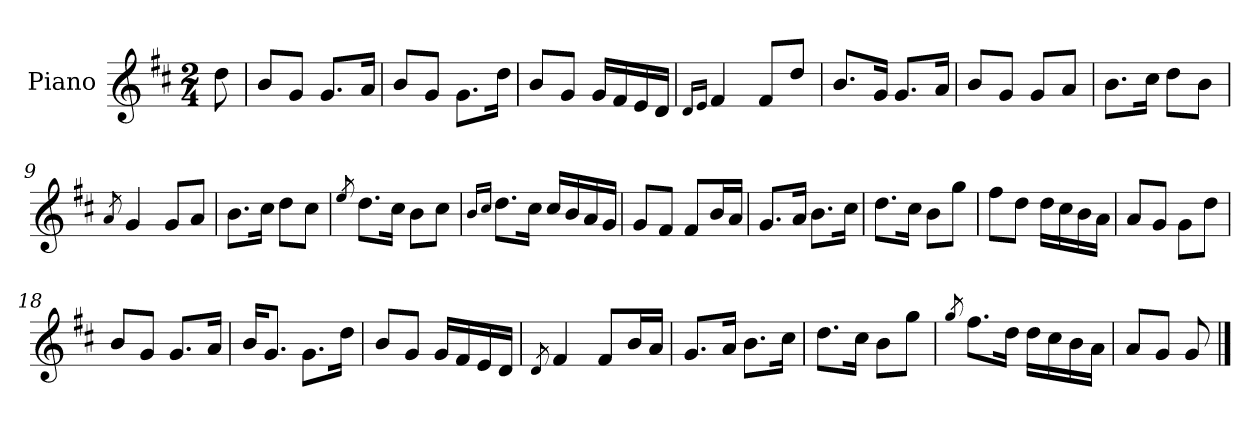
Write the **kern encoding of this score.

**kern
*part1
*staff1
*I"Piano
*I'Pno.
*clefG2
*k[f#c#]
*M2/4
=1
8dd\
=2
8b/L
8g/J
8.g/L
16a/Jk
=3
8b/L
8g/J
8.g\L
16dd\Jk
=4
8b/L
8g/J
16g/LL
16f#/
16e/
16d/JJ
=5
16qd/LL
16qe/JJ
4f#/
8f#/L
8dd/J
=6
8.b/L
16g/Jk
8.g/L
16a/Jk
=7
8b/L
8g/J
8g/L
8a/J
=8
8.b\L
16cc#\Jk
8dd\L
8b\J
=9
8qa/
4g/
8g/L
8a/J
=10
8.b\L
16cc#\Jk
8dd\L
8cc#\J
=11
8qee/
8.dd\L
16cc#\Jk
8b\L
8cc#\J
=12
16qb/LL
16qcc#/JJ
8.dd\L
16cc#\Jk
16cc#/LL
16b/
16a/
16g/JJ
=13
8g/L
8f#/J
8f#/L
16b/L
16a/JJ
=14
8.g/L
16a/Jk
8.b\L
16cc#\Jk
=15
8.dd\L
16cc#\Jk
8b\L
8gg\J
=16
8ff#\L
8dd\J
16dd\LL
16cc#\
16b\
16a\JJ
=17
8a/L
8g/J
8g\L
8dd\J
=18
8b/L
8g/J
8.g/L
16a/Jk
=19
16b/KL
8.g/J
8.g\L
16dd\Jk
=20
8b/L
8g/J
16g/LL
16f#/
16e/
16d/JJ
=21
8qd/
4f#/
8f#/L
16b/L
16a/JJ
=22
8.g/L
16a/Jk
8.b\L
16cc#\Jk
=23
8.dd\L
16cc#\Jk
8b\L
8gg\J
=24
8qgg/
8.ff#\L
16dd\Jk
16dd\LL
16cc#\
16b\
16a\JJ
=25
8a/L
8g/J
8g/
==
*-
